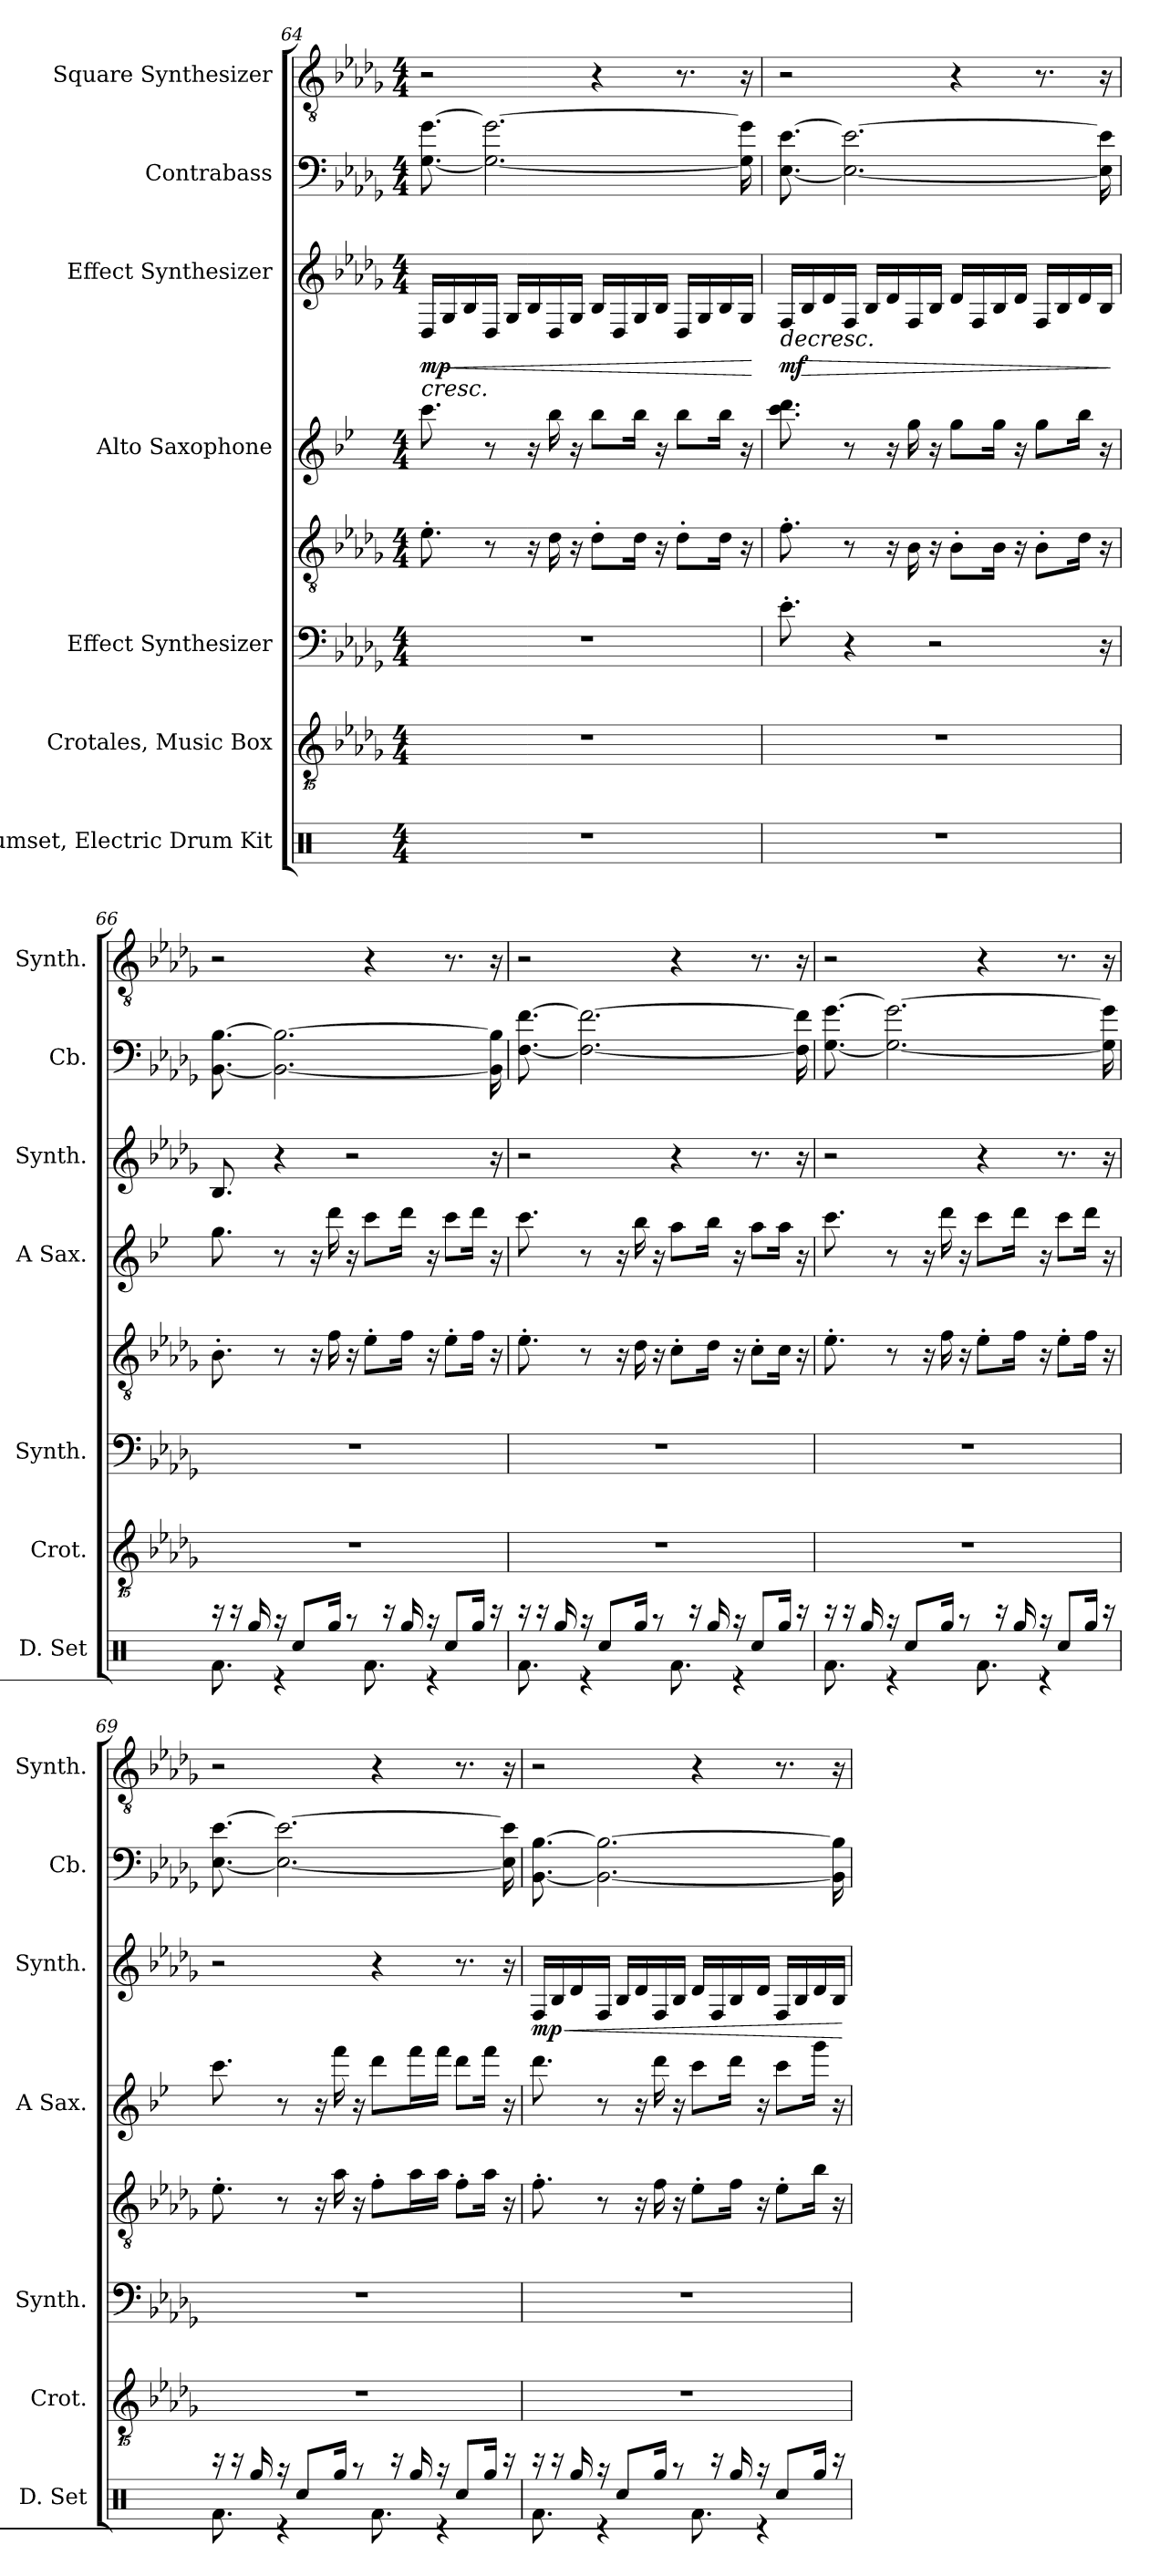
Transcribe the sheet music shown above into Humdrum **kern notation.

**kern	**kern	**kern	**kern	**kern	**kern	**dynam	**kern	**kern
*part7	*part6	*part5	*part5	*part4	*part3	*part3	*part2	*part1
*staff8	*staff7	*staff6	*staff5	*staff4	*staff3	*staff3	*staff2	*staff1
*I"Drumset, Electric Drum Kit	*I"Crotales, Music Box	*I"Effect Synthesizer	*	*I"Alto Saxophone	*I"Effect Synthesizer	*	*I"Contrabass	*I"Square Synthesizer
*I'D. Set	*I'Crot.	*I'Synth.	*	*I'A Sax.	*I'Synth.	*	*I'Cb.	*I'Synth.
!!LO:PB:g=z
*clefX	*clefGvv2	*clefF4	*clefGv2	*clefG2	*clefG2	*	*clefF4	*clefGv2
*	*ITrd-14c-24	*	*	*ITrd5c9	*	*	*ITrd7c12	*
*k[]	*k[b-e-a-d-g-]	*k[b-e-a-d-g-]	*k[b-e-a-d-g-]	*k[b-e-a-d-g-]	*k[b-e-a-d-g-]	*	*k[b-e-a-d-g-]	*k[b-e-a-d-g-]
*M4/4	*M4/4	*M4/4	*M4/4	*M4/4	*M4/4	*	*M4/4	*M4/4
=64	=64	=64	=64	=64	=64	=64	=64	=64
!	!	!	!	!	!	!LO:HP:b	!	!
!	!	!	!	!	!	!LO:DY:n=1:b	!	!
1r	1r	1r	8.e-'\	8.ee-\	16D-/LL	< mp	[8.GG-\ [8.G-\	2r
!	!	!	!	!	!	!LO:HP:b	!	!
.	.	.	.	.	16G-/	<	.	.
.	.	.	.	.	16B-/	.	.	.
.	.	.	8r	8r	16D-/JJ	.	2.GG-\_ 2.G-\_	.
.	.	.	.	.	16G-/LL	.	.	.
.	.	.	16r	16r	16B-/	.	.	.
.	.	.	16d-\	16dd-\	16D-/	.	.	.
.	.	.	16r	16r	16G-/JJ	.	.	.
.	.	.	8d-'\L	8dd-\L	16B-/LL	.	.	4r
.	.	.	.	.	16D-/	.	.	.
.	.	.	16d-\Jk	16dd-\Jk	16G-/	.	.	.
.	.	.	16r	16r	16B-/JJ	.	.	.
.	.	.	8d-'\L	8dd-\L	16D-/LL	.	.	8.r
.	.	.	.	.	16G-/	.	.	.
.	.	.	16d-\Jk	16dd-\Jk	16B-/	.	.	.
.	.	.	16r	16r	16G-/JJ	.	16GG-\] 16G-\]	16r
.	.	.	.	.	.	[ [	.	.
=65	=65	=65	=65	=65	=65	=65	=65	=65
!	!	!	!	!	!	!LO:HP:b	!	!
!	!	!	!	!	!	!LO:DY:n=1:b	!	!
1r	1r	8.e-'\	8.f'\	8.ee-\ 8.ff\	16F/LL	> mf	[8.EE-\ [8.E-\	2r
!	!	!	!	!	!	!LO:HP:b	!	!
.	.	.	.	.	16B-/	>	.	.
.	.	.	.	.	16d-/	.	.	.
.	.	4r	8r	8r	16F/JJ	.	2.EE-\_ 2.E-\_	.
.	.	.	.	.	16B-/LL	.	.	.
.	.	.	16r	16r	16d-/	.	.	.
.	.	.	16B-\	16b-\	16F/	.	.	.
.	.	2r	16r	16r	16B-/JJ	.	.	.
.	.	.	8B-'\L	8b-\L	16d-/LL	.	.	4r
.	.	.	.	.	16F/	.	.	.
.	.	.	16B-\Jk	16b-\Jk	16B-/	.	.	.
.	.	.	16r	16r	16d-/JJ	.	.	.
.	.	.	8B-'\L	8b-\L	16F/LL	.	.	8.r
.	.	.	.	.	16B-/	.	.	.
.	.	.	16d-\Jk	16dd-\Jk	16d-/	.	.	.
.	.	16r	16r	16r	16B-/JJ	.	16EE-\] 16E-\]	16r
.	.	.	.	.	.	]	.	.
!!LO:PB:g=z
=66	=66	=66	=66	=66	=66	=66	=66	=66
*^	*	*	*	*	*	*	*	*
16r	8.Rf\	1r	1r	8.B-'\	8.b-\	8.B-/	.	[8.BBB-\ [8.BB-\	2r
16r	.	.	.	.	.	.	.	.	.
16Rgg/	.	.	.	.	.	.	.	.	.
!	!LO:N:vis=4.	!	!	!	!	!	!	!	!
16r	16%5r	.	.	8r	8r	4r	]	2.BBB-\_ 2.BB-\_	.
8Rcc/L	.	.	.	.	.	.	.	.	.
.	.	.	.	16r	16r	.	.	.	.
16Rgg/Jk	.	.	.	16f\	16ff\	.	.	.	.
8r	.	.	.	16r	16r	2r	.	.	.
.	8.Rf\	.	.	8e-'\L	8ee-\L	.	.	.	4r
16r	.	.	.	.	.	.	.	.	.
16Rgg/	.	.	.	16f\Jk	16ff\Jk	.	.	.	.
!	!LO:N:vis=4.	!	!	!	!	!	!	!	!
16r	16%5r	.	.	16r	16r	.	.	.	.
8Rcc/L	.	.	.	8e-'\L	8ee-\L	.	.	.	8.r
16Rgg/Jk	.	.	.	16f\Jk	16ff\Jk	.	.	.	.
16r	.	.	.	16r	16r	16r	.	16BBB-\] 16BB-\]	16r
=67	=67	=67	=67	=67	=67	=67	=67	=67	=67
16r	8.Rf\	1r	1r	8.e-'\	8.ee-\	2r	.	[8.FF\ [8.F\	2r
16r	.	.	.	.	.	.	.	.	.
16Rgg/	.	.	.	.	.	.	.	.	.
!	!LO:N:vis=4.	!	!	!	!	!	!	!	!
16r	16%5r	.	.	8r	8r	.	.	2.FF\_ 2.F\_	.
8Rcc/L	.	.	.	.	.	.	.	.	.
.	.	.	.	16r	16r	.	.	.	.
16Rgg/Jk	.	.	.	16d-\	16dd-\	.	.	.	.
8r	.	.	.	16r	16r	.	.	.	.
.	8.Rf\	.	.	8c'\L	8cc\L	4r	.	.	4r
16r	.	.	.	.	.	.	.	.	.
16Rgg/	.	.	.	16d-\Jk	16dd-\Jk	.	.	.	.
!	!LO:N:vis=4.	!	!	!	!	!	!	!	!
16r	16%5r	.	.	16r	16r	.	.	.	.
8Rcc/L	.	.	.	8c'\L	8cc\L	8.r	.	.	8.r
16Rgg/Jk	.	.	.	16c\Jk	16cc\Jk	.	.	.	.
16r	.	.	.	16r	16r	16r	.	16FF\] 16F\]	16r
=68	=68	=68	=68	=68	=68	=68	=68	=68	=68
16r	8.Rf\	1r	1r	8.e-'\	8.ee-\	2r	.	[8.GG-\ [8.G-\	2r
16r	.	.	.	.	.	.	.	.	.
16Rgg/	.	.	.	.	.	.	.	.	.
!	!LO:N:vis=4.	!	!	!	!	!	!	!	!
16r	16%5r	.	.	8r	8r	.	.	2.GG-\_ 2.G-\_	.
8Rcc/L	.	.	.	.	.	.	.	.	.
.	.	.	.	16r	16r	.	.	.	.
16Rgg/Jk	.	.	.	16f\	16ff\	.	.	.	.
8r	.	.	.	16r	16r	.	.	.	.
.	8.Rf\	.	.	8e-'\L	8ee-\L	4r	.	.	4r
16r	.	.	.	.	.	.	.	.	.
16Rgg/	.	.	.	16f\Jk	16ff\Jk	.	.	.	.
!	!LO:N:vis=4.	!	!	!	!	!	!	!	!
16r	16%5r	.	.	16r	16r	.	.	.	.
8Rcc/L	.	.	.	8e-'\L	8ee-\L	8.r	.	.	8.r
16Rgg/Jk	.	.	.	16f\Jk	16ff\Jk	.	.	.	.
16r	.	.	.	16r	16r	16r	.	16GG-\] 16G-\]	16r
!!LO:PB:g=z
=69	=69	=69	=69	=69	=69	=69	=69	=69	=69
16r	8.Rf\	1r	1r	8.e-'\	8.ee-\	2r	.	[8.EE-\ [8.E-\	2r
16r	.	.	.	.	.	.	.	.	.
16Rgg/	.	.	.	.	.	.	.	.	.
!	!LO:N:vis=4.	!	!	!	!	!	!	!	!
16r	16%5r	.	.	8r	8r	.	.	2.EE-\_ 2.E-\_	.
8Rcc/L	.	.	.	.	.	.	.	.	.
.	.	.	.	16r	16r	.	.	.	.
16Rgg/Jk	.	.	.	16a-\	16aa-\	.	.	.	.
8r	.	.	.	16r	16r	.	.	.	.
.	8.Rf\	.	.	8f'\L	8ff\L	4r	.	.	4r
16r	.	.	.	.	.	.	.	.	.
16Rgg/	.	.	.	16a-\L	16aa-\L	.	.	.	.
!	!LO:N:vis=4.	!	!	!	!	!	!	!	!
16r	16%5r	.	.	16a-\JJ	16aa-\JJ	.	.	.	.
8Rcc/L	.	.	.	8f'\L	8ff\L	8.r	.	.	8.r
16Rgg/Jk	.	.	.	16a-\Jk	16aa-\Jk	.	.	.	.
16r	.	.	.	16r	16r	16r	.	16EE-\] 16E-\]	16r
=70	=70	=70	=70	=70	=70	=70	=70	=70	=70
!	!	!	!	!	!	!	!LO:HP:b	!	!
!	!	!	!	!	!	!	!LO:DY:n=1:b	!	!
16r	8.Rf\	1r	1r	8.f'\	8.ff\	16F/LL	< mp	[8.BBB-\ [8.BB-\	2r
16r	.	.	.	.	.	16B-/	.	.	.
16Rgg/	.	.	.	.	.	16d-/	.	.	.
!	!LO:N:vis=4.	!	!	!	!	!	!	!	!
16r	16%5r	.	.	8r	8r	16F/JJ	.	2.BBB-\_ 2.BB-\_	.
8Rcc/L	.	.	.	.	.	16B-/LL	.	.	.
.	.	.	.	16r	16r	16d-/	.	.	.
16Rgg/Jk	.	.	.	16f\	16ff\	16F/	.	.	.
8r	.	.	.	16r	16r	16B-/JJ	.	.	.
.	8.Rf\	.	.	8e-'\L	8ee-\L	16d-/LL	.	.	4r
16r	.	.	.	.	.	16F/	.	.	.
16Rgg/	.	.	.	16f\Jk	16ff\Jk	16B-/	.	.	.
!	!LO:N:vis=4.	!	!	!	!	!	!	!	!
16r	16%5r	.	.	16r	16r	16d-/JJ	.	.	.
8Rcc/L	.	.	.	8e-'\L	8ee-\L	16F/LL	.	.	8.r
.	.	.	.	.	.	16B-/	.	.	.
16Rgg/Jk	.	.	.	16b-\Jk	16bb-\Jk	16d-/	.	.	.
16r	.	.	.	16r	16r	16B-/JJ	.	16BBB-\] 16BB-\]	16r
*v	*v	*	*	*	*	*	*	*	*
.	.	.	.	.	.	[	.	.
=	=	=	=	=	=	=	=	=
*-	*-	*-	*-	*-	*-	*-	*-	*-
